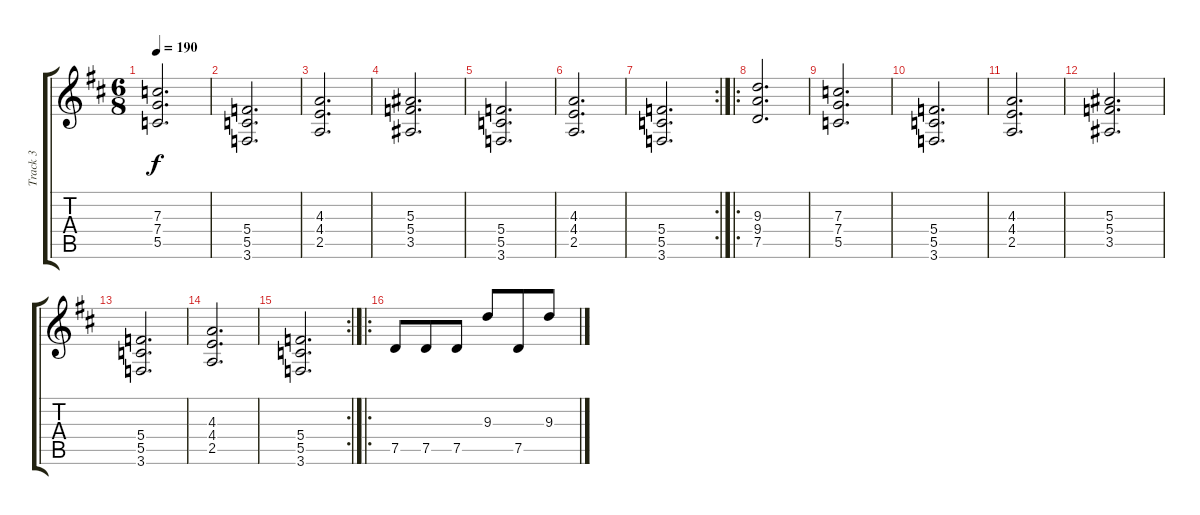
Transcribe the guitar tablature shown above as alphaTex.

\track ("Track 3" "Track 3") {instrument distortionguitar}
\staff {score tabs}
\tuning (D4 A3 F3 C3 G2 D2) {hide}
\ts (6 8)
\tempo 190
\clef g2
\ks d
(7.3 7.4 5.5).2{d dy f} |
(5.4 5.5 3.6).2{d} |
(4.3 4.4 2.5).2{d} |
(5.3 5.4 3.5).2{d} |
(5.4 5.5 3.6).2{d} |
(4.3 4.4 2.5).2{d} |
\rc 2
(5.4 5.5 3.6).2{d} |
\ro
(9.3 9.4 7.5).2{d} |
(7.3 7.4 5.5).2{d} |
(5.4 5.5 3.6).2{d} |
(4.3 4.4 2.5).2{d} |
(5.3 5.4 3.5).2{d} |
(5.4 5.5 3.6).2{d} |
(4.3 4.4 2.5).2{d} |
\rc 2
(5.4 5.5 3.6).2{d} |
\ro
7.5.8 7.5.8 7.5.8 9.3.8 7.5.8 9.3.8
